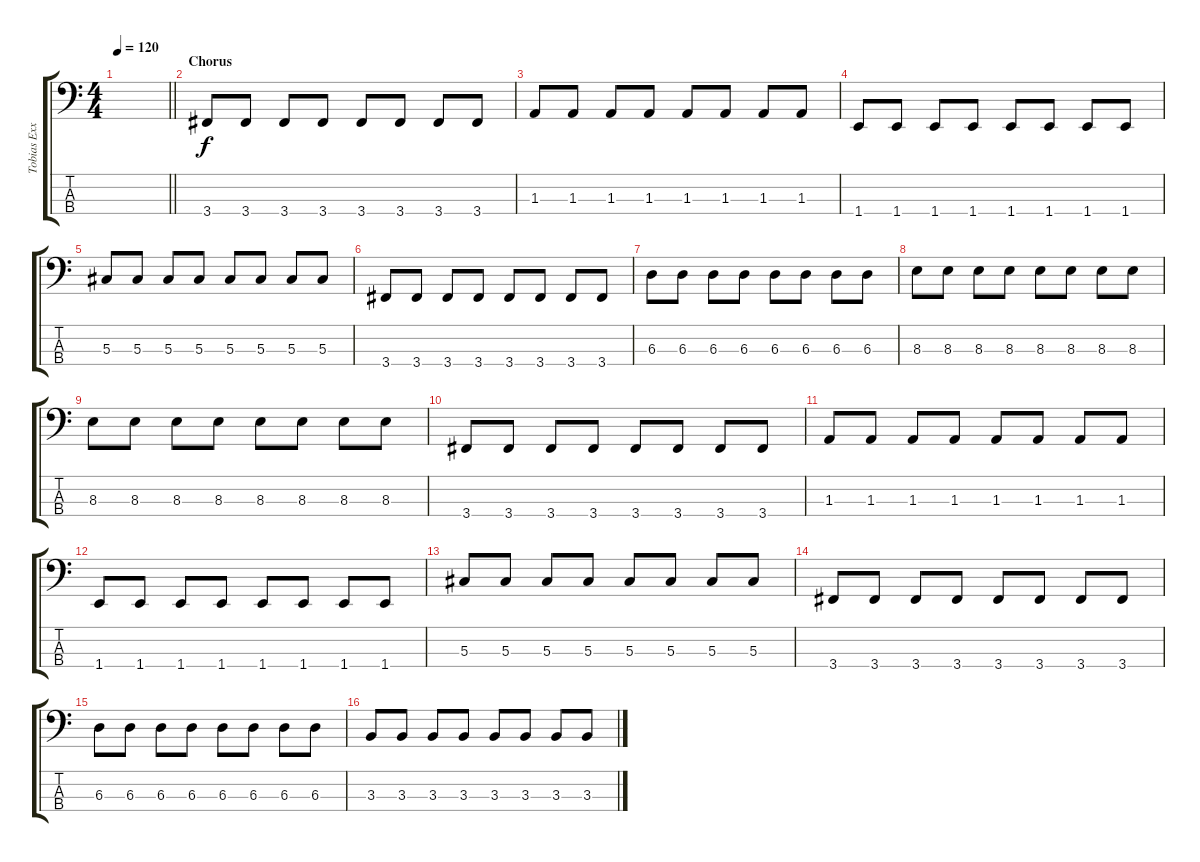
\track ("Tobias Exxel (Bass)" "Tobias Exx") {instrument electricbasspick}
\staff {score tabs}
\tuning (Gb2 Db2 Ab1 Eb1) {hide}
\ts (4 4)
\tempo 120
\clef f4
\barLineRight lightlight
\ks c
|
\section ("" "Chorus")
3.4.8 3.4.8 3.4.8 3.4.8 3.4.8 3.4.8 3.4.8 3.4.8 |
1.3.8 1.3.8 1.3.8 1.3.8 1.3.8 1.3.8 1.3.8 1.3.8 |
1.4.8 1.4.8 1.4.8 1.4.8 1.4.8 1.4.8 1.4.8 1.4.8 |
5.3.8 5.3.8 5.3.8 5.3.8 5.3.8 5.3.8 5.3.8 5.3.8 |
3.4.8 3.4.8 3.4.8 3.4.8 3.4.8 3.4.8 3.4.8 3.4.8 |
6.3.8 6.3.8 6.3.8 6.3.8 6.3.8 6.3.8 6.3.8 6.3.8 |
8.3.8 8.3.8 8.3.8 8.3.8 8.3.8 8.3.8 8.3.8 8.3.8 |
8.3.8 8.3.8 8.3.8 8.3.8 8.3.8 8.3.8 8.3.8 8.3.8 |
3.4.8 3.4.8 3.4.8 3.4.8 3.4.8 3.4.8 3.4.8 3.4.8 |
1.3.8 1.3.8 1.3.8 1.3.8 1.3.8 1.3.8 1.3.8 1.3.8 |
1.4.8 1.4.8 1.4.8 1.4.8 1.4.8 1.4.8 1.4.8 1.4.8 |
5.3.8 5.3.8 5.3.8 5.3.8 5.3.8 5.3.8 5.3.8 5.3.8 |
3.4.8 3.4.8 3.4.8 3.4.8 3.4.8 3.4.8 3.4.8 3.4.8 |
6.3.8 6.3.8 6.3.8 6.3.8 6.3.8 6.3.8 6.3.8 6.3.8 |
3.3.8 3.3.8 3.3.8 3.3.8 3.3.8 3.3.8 3.3.8 3.3.8
